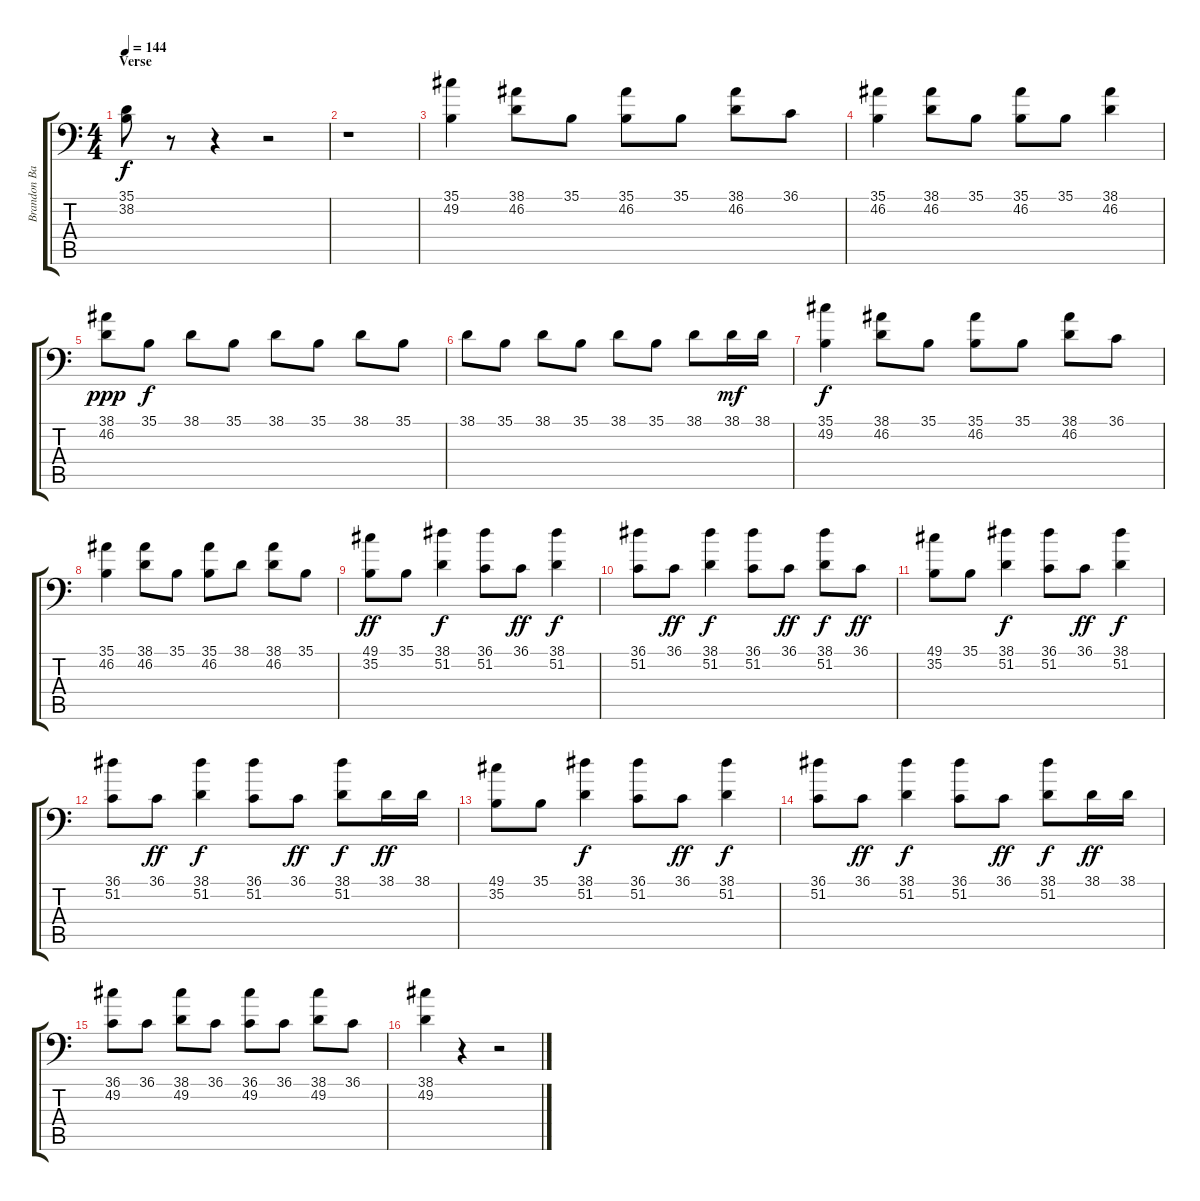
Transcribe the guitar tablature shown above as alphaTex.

\track ("Brandon Barnes - Drums" "Brandon Ba") {instrument acousticgrandpiano}
\staff {score tabs}
\tuning (C-1 C-1 C-1 C-1 C-1 C-1) {hide}
\ts (4 4)
\section ("" "Verse")
\tempo 144
\clef f4
\ks c
(35.1 38.2).8{dy f} r.8 r.4 r.2 |
r.1 |
(35.1 49.2).4 (38.1 46.2).8 35.1.8 (35.1 46.2).8 35.1.8 (38.1 46.2).8 36.1.8 |
(35.1 46.2).4 (38.1 46.2).8 35.1.8 (35.1 46.2).8 35.1.8 (38.1 46.2).4 |
(38.1 46.2).8{dy ppp} 35.1.8{dy f} 38.1.8 35.1.8 38.1.8 35.1.8 38.1.8 35.1.8 |
38.1.8 35.1.8 38.1.8 35.1.8 38.1.8 35.1.8 38.1.8 38.1.16{dy mf} 38.1.16 |
(35.1 49.2).4{dy f} (38.1 46.2).8 35.1.8 (35.1 46.2).8 35.1.8 (38.1 46.2).8 36.1.8 |
(35.1 46.2).4 (38.1 46.2).8 35.1.8 (35.1 46.2).8 38.1.8 (38.1 46.2).8 35.1.8 |
(49.1 35.2).8{dy ff} 35.1.8 (38.1 51.2).4{dy f} (36.1 51.2).8 36.1.8{dy ff} (38.1 51.2).4{dy f} |
(36.1 51.2).8 36.1.8{dy ff} (38.1 51.2).4{dy f} (36.1 51.2).8 36.1.8{dy ff} (38.1 51.2).8{dy f} 36.1.8{dy ff} |
(49.1 35.2).8 35.1.8 (38.1 51.2).4{dy f} (36.1 51.2).8 36.1.8{dy ff} (38.1 51.2).4{dy f} |
(36.1 51.2).8 36.1.8{dy ff} (38.1 51.2).4{dy f} (36.1 51.2).8 36.1.8{dy ff} (38.1 51.2).8{dy f} 38.1.16{dy ff} 38.1.16 |
(49.1 35.2).8 35.1.8 (38.1 51.2).4{dy f} (36.1 51.2).8 36.1.8{dy ff} (38.1 51.2).4{dy f} |
(36.1 51.2).8 36.1.8{dy ff} (38.1 51.2).4{dy f} (36.1 51.2).8 36.1.8{dy ff} (38.1 51.2).8{dy f} 38.1.16{dy ff} 38.1.16 |
(36.1 49.2).8 36.1.8 (38.1 49.2).8 36.1.8 (36.1 49.2).8 36.1.8 (38.1 49.2).8 36.1.8 |
(38.1 49.2).4 r.4 r.2
